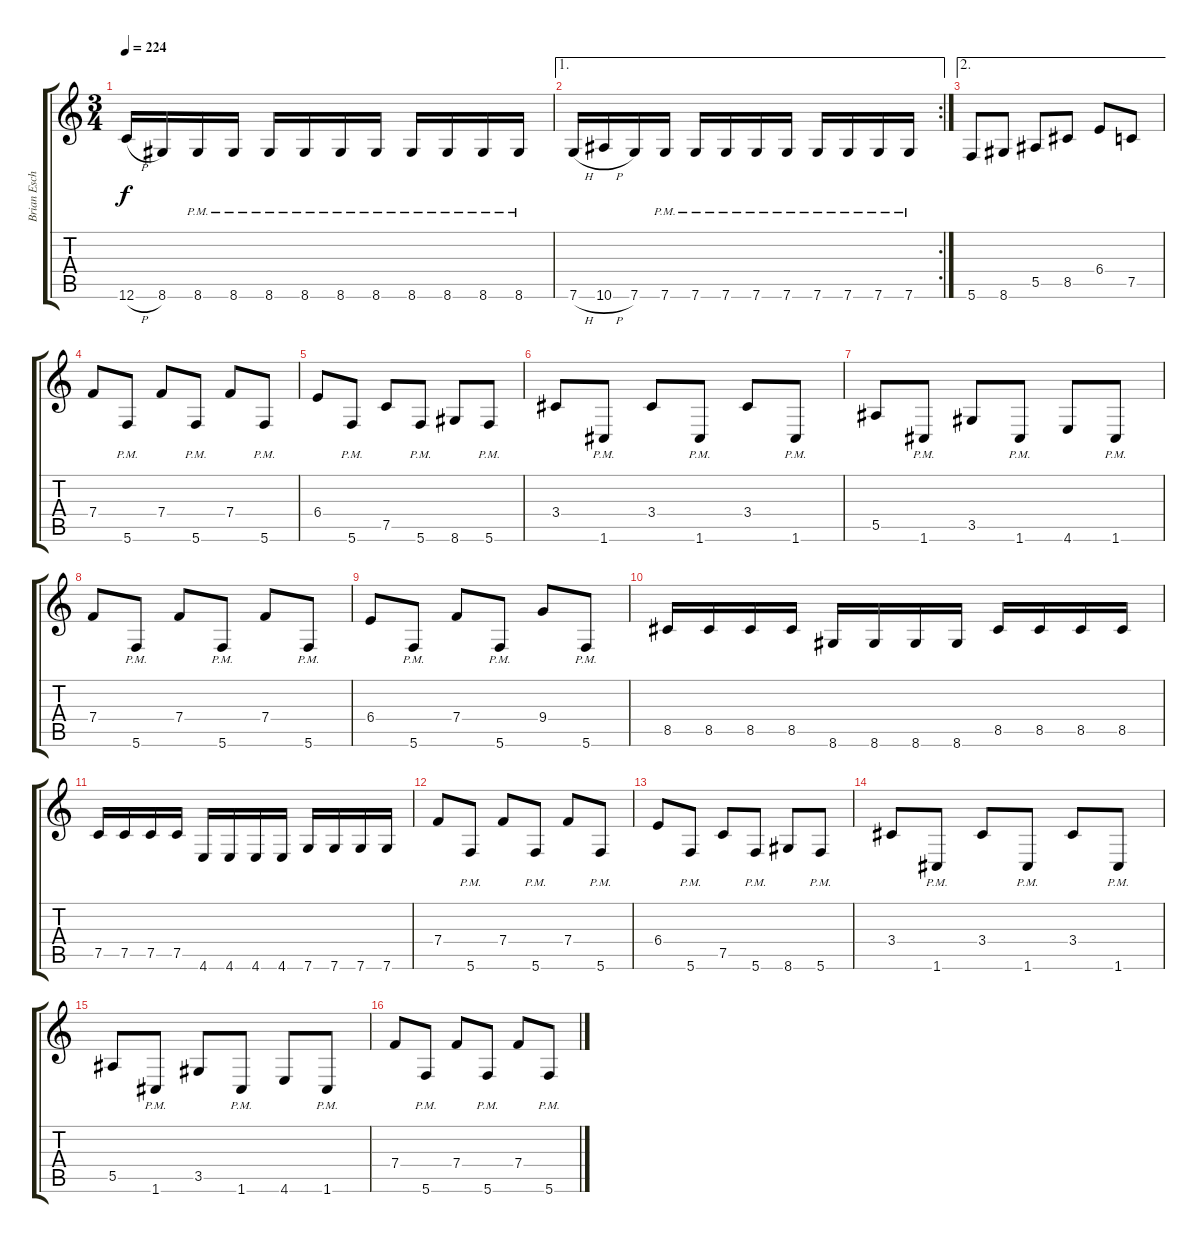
\track ("Brian Eschbach" "Brian Esch") {instrument overdrivenguitar}
\staff {score tabs}
\tuning (C4 G3 Eb3 Bb2 F2 C2) {hide}
\ts (3 4)
\tempo 224
\clef g2
\ks c
12.6{h}.16{dy f} 8.6.16 8.6{pm}.16 8.6{pm}.16 8.6{pm}.16 8.6{pm}.16 8.6{pm}.16 8.6{pm}.16 8.6{pm}.16 8.6{pm}.16 8.6{pm}.16 8.6{pm}.16 |
\ae 1
\rc 2
7.6{h}.16 10.6{h}.16 7.6.16 7.6{pm}.16 7.6{pm}.16 7.6{pm}.16 7.6{pm}.16 7.6{pm}.16 7.6{pm}.16 7.6{pm}.16 7.6{pm}.16 7.6{pm}.16 |
\ae 2
5.6.8 8.6.8 5.5.8 8.5.8 6.4.8 7.5.8 |
7.4.8 5.6{pm}.8 7.4.8 5.6{pm}.8 7.4.8 5.6{pm}.8 |
6.4.8 5.6{pm}.8 7.5.8 5.6{pm}.8 8.6.8 5.6{pm}.8 |
3.4.8 1.6{pm}.8 3.4.8 1.6{pm}.8 3.4.8 1.6{pm}.8 |
5.5.8 1.6{pm}.8 3.5.8 1.6{pm}.8 4.6.8 1.6{pm}.8 |
7.4.8 5.6{pm}.8 7.4.8 5.6{pm}.8 7.4.8 5.6{pm}.8 |
6.4.8 5.6{pm}.8 7.4.8 5.6{pm}.8 9.4.8 5.6{pm}.8 |
8.5.16 8.5.16 8.5.16 8.5.16 8.6.16 8.6.16 8.6.16 8.6.16 8.5.16 8.5.16 8.5.16 8.5.16 |
7.5.16 7.5.16 7.5.16 7.5.16 4.6.16 4.6.16 4.6.16 4.6.16 7.6.16 7.6.16 7.6.16 7.6.16 |
7.4.8 5.6{pm}.8 7.4.8 5.6{pm}.8 7.4.8 5.6{pm}.8 |
6.4.8 5.6{pm}.8 7.5.8 5.6{pm}.8 8.6.8 5.6{pm}.8 |
3.4.8 1.6{pm}.8 3.4.8 1.6{pm}.8 3.4.8 1.6{pm}.8 |
5.5.8 1.6{pm}.8 3.5.8 1.6{pm}.8 4.6.8 1.6{pm}.8 |
7.4.8 5.6{pm}.8 7.4.8 5.6{pm}.8 7.4.8 5.6{pm}.8
